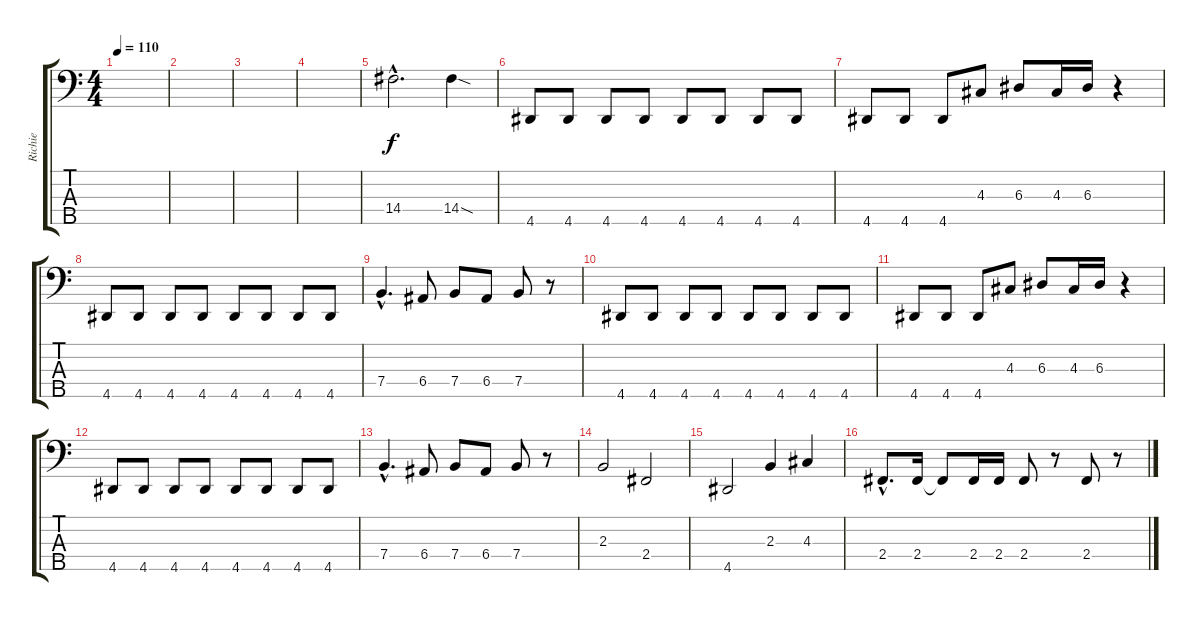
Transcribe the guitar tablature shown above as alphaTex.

\track ("Richie" "Richie") {instrument electricbassfinger}
\staff {score tabs}
\tuning (G2 D2 A1 E1 B0) {hide}
\ts (4 4)
\tempo 110
\clef f4
\ks c
|
|
|
|
14.4{hac}.2{d} 14.4{sod}.4 |
4.5.8 4.5.8 4.5.8 4.5.8 4.5.8 4.5.8 4.5.8 4.5.8 |
4.5.8 4.5.8 4.5.8 4.3.8 6.3.8 4.3.16 6.3.16 r.4 |
4.5.8 4.5.8 4.5.8 4.5.8 4.5.8 4.5.8 4.5.8 4.5.8 |
7.4{hac}.4{d} 6.4.8 7.4.8 6.4.8 7.4.8 r.8 |
4.5.8 4.5.8 4.5.8 4.5.8 4.5.8 4.5.8 4.5.8 4.5.8 |
4.5.8 4.5.8 4.5.8 4.3.8 6.3.8 4.3.16 6.3.16 r.4 |
4.5.8 4.5.8 4.5.8 4.5.8 4.5.8 4.5.8 4.5.8 4.5.8 |
7.4{hac}.4{d} 6.4.8 7.4.8 6.4.8 7.4.8 r.8 |
2.3.2 2.4.2 |
4.5.2 2.3.4 4.3.4 |
2.4{hac}.8{d} 2.4.16 2.4{t}.8 2.4.16 2.4.16 2.4.8 r.8 2.4.8 r.8
